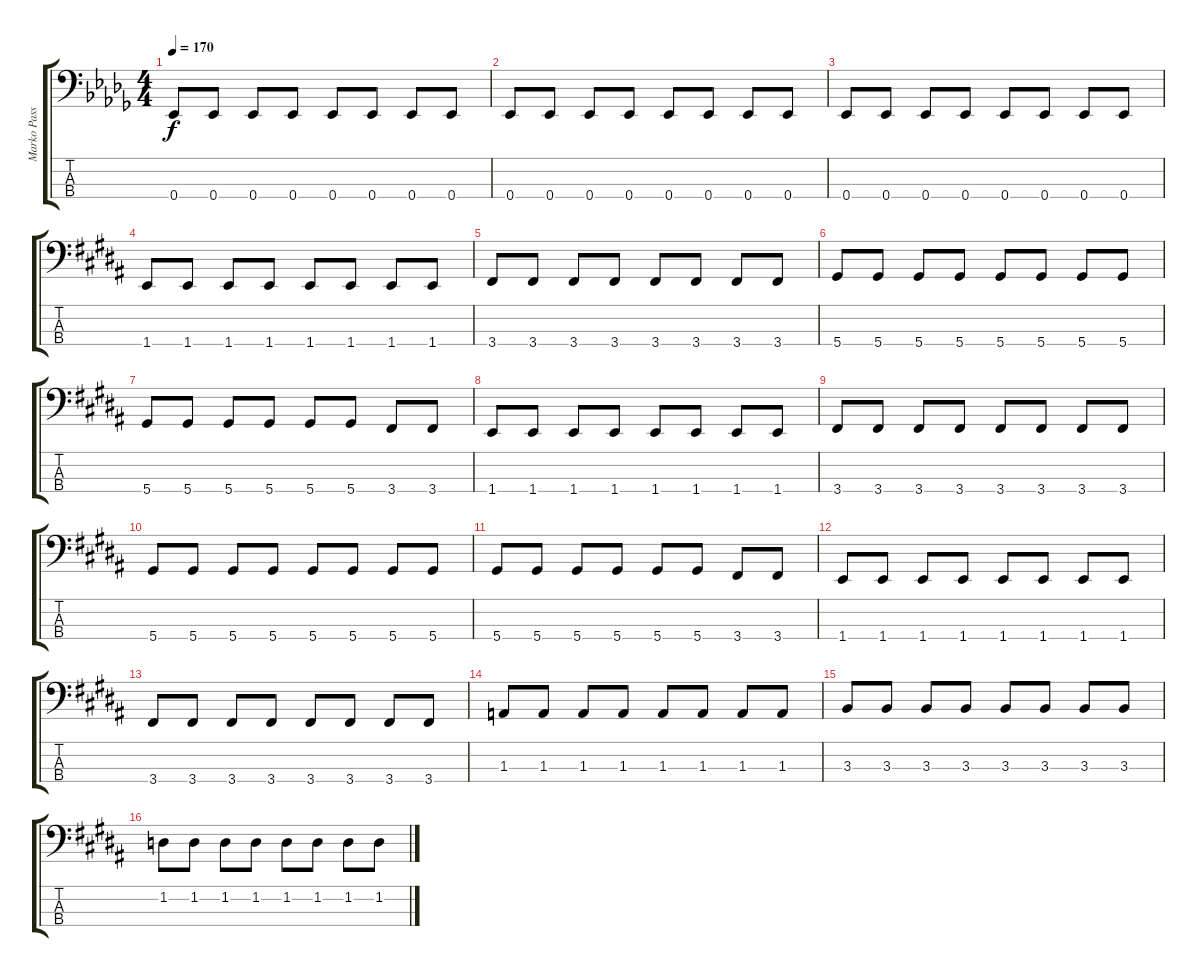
\track ("Marko Passikoski (Bass)" "Marko Pass") {instrument electricbasspick}
\staff {score tabs}
\tuning (Gb2 Db2 Ab1 Eb1) {hide}
\ts (4 4)
\tempo 170
\clef f4
\ks db
0.4.8{dy f} 0.4.8 0.4.8 0.4.8 0.4.8 0.4.8 0.4.8 0.4.8 |
0.4.8 0.4.8 0.4.8 0.4.8 0.4.8 0.4.8 0.4.8 0.4.8 |
0.4.8 0.4.8 0.4.8 0.4.8 0.4.8 0.4.8 0.4.8 0.4.8 |
\ks b
1.4.8 1.4.8 1.4.8 1.4.8 1.4.8 1.4.8 1.4.8 1.4.8 |
3.4.8 3.4.8 3.4.8 3.4.8 3.4.8 3.4.8 3.4.8 3.4.8 |
5.4.8 5.4.8 5.4.8 5.4.8 5.4.8 5.4.8 5.4.8 5.4.8 |
5.4.8 5.4.8 5.4.8 5.4.8 5.4.8 5.4.8 3.4.8 3.4.8 |
1.4.8 1.4.8 1.4.8 1.4.8 1.4.8 1.4.8 1.4.8 1.4.8 |
3.4.8 3.4.8 3.4.8 3.4.8 3.4.8 3.4.8 3.4.8 3.4.8 |
5.4.8 5.4.8 5.4.8 5.4.8 5.4.8 5.4.8 5.4.8 5.4.8 |
5.4.8 5.4.8 5.4.8 5.4.8 5.4.8 5.4.8 3.4.8 3.4.8 |
1.4.8 1.4.8 1.4.8 1.4.8 1.4.8 1.4.8 1.4.8 1.4.8 |
3.4.8 3.4.8 3.4.8 3.4.8 3.4.8 3.4.8 3.4.8 3.4.8 |
1.3.8 1.3.8 1.3.8 1.3.8 1.3.8 1.3.8 1.3.8 1.3.8 |
3.3.8 3.3.8 3.3.8 3.3.8 3.3.8 3.3.8 3.3.8 3.3.8 |
1.2.8 1.2.8 1.2.8 1.2.8 1.2.8 1.2.8 1.2.8 1.2.8
